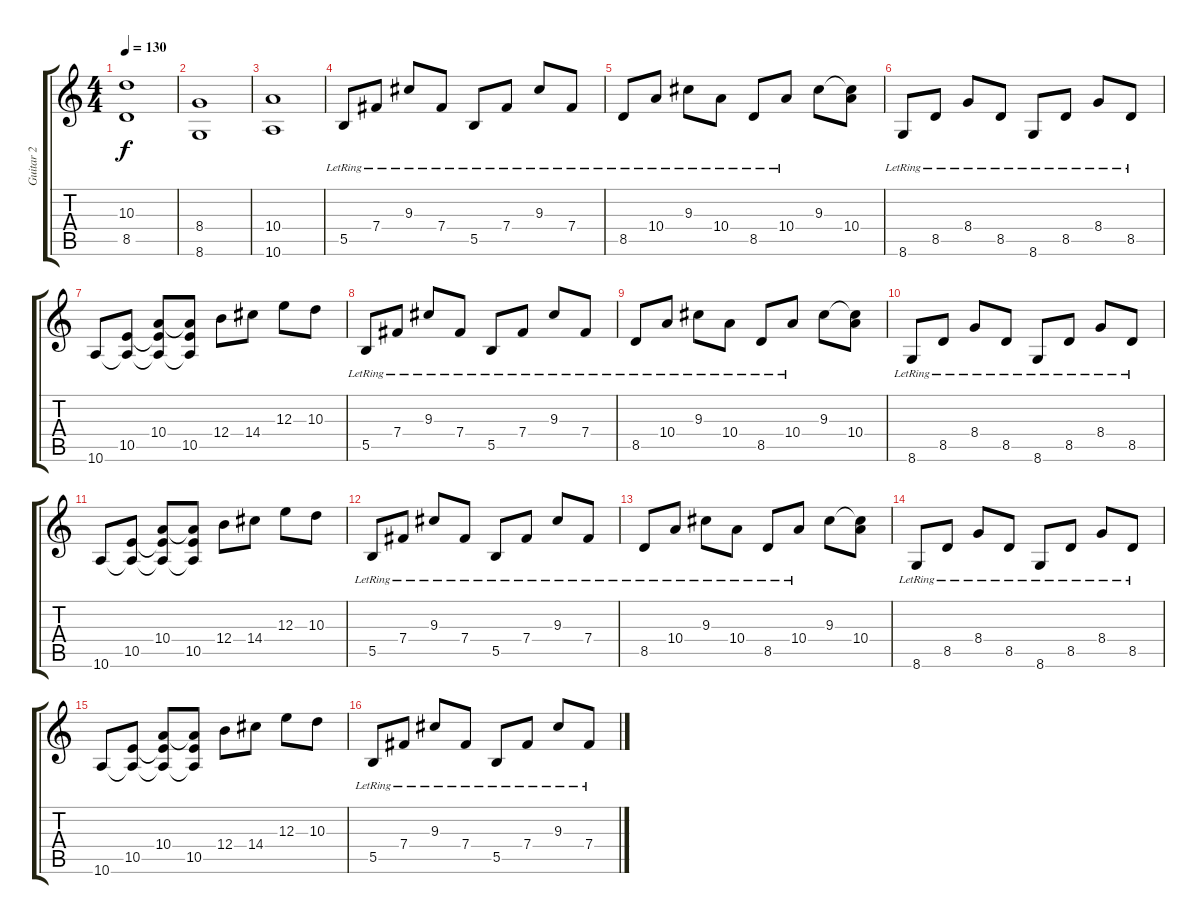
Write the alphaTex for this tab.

\track ("Guitar 2" "Guitar 2") {instrument distortionguitar}
\staff {score tabs}
\tuning (Db4 Ab3 E3 B2 Gb2 B1) {hide}
\ts (4 4)
\tempo 130
\clef g2
\ks c
(10.3 8.5).1{dy f} |
(8.4 8.6).1 |
(10.4 10.6).1 |
5.5{lr}.8 7.4{lr}.8 9.3{lr}.8 7.4{lr}.8 5.5{lr}.8 7.4{lr}.8 9.3{lr}.8 7.4{lr}.8 |
8.5{lr}.8 10.4{lr}.8 9.3{lr}.8 10.4{lr}.8 8.5{lr}.8 10.4{lr}.8 9.3.8 (9.3{t} 10.4).8 |
8.6{lr}.8 8.5{lr}.8 8.4{lr}.8 8.5{lr}.8 8.6{lr}.8 8.5{lr}.8 8.4{lr}.8 8.5{lr}.8 |
10.6.8 (10.5 10.6{t}).8 (10.4 10.5{t} 10.6{t}).8 (10.4{t} 10.5 10.6{t}).8 12.4.8 14.4.8 12.3.8 10.3.8 |
5.5{lr}.8 7.4{lr}.8 9.3{lr}.8 7.4{lr}.8 5.5{lr}.8 7.4{lr}.8 9.3{lr}.8 7.4{lr}.8 |
8.5{lr}.8 10.4{lr}.8 9.3{lr}.8 10.4{lr}.8 8.5{lr}.8 10.4{lr}.8 9.3.8 (9.3{t} 10.4).8 |
8.6{lr}.8 8.5{lr}.8 8.4{lr}.8 8.5{lr}.8 8.6{lr}.8 8.5{lr}.8 8.4{lr}.8 8.5{lr}.8 |
10.6.8 (10.5 10.6{t}).8 (10.4 10.5{t} 10.6{t}).8 (10.4{t} 10.5 10.6{t}).8 12.4.8 14.4.8 12.3.8 10.3.8 |
5.5{lr}.8 7.4{lr}.8 9.3{lr}.8 7.4{lr}.8 5.5{lr}.8 7.4{lr}.8 9.3{lr}.8 7.4{lr}.8 |
8.5{lr}.8 10.4{lr}.8 9.3{lr}.8 10.4{lr}.8 8.5{lr}.8 10.4{lr}.8 9.3.8 (9.3{t} 10.4).8 |
8.6{lr}.8 8.5{lr}.8 8.4{lr}.8 8.5{lr}.8 8.6{lr}.8 8.5{lr}.8 8.4{lr}.8 8.5{lr}.8 |
10.6.8 (10.5 10.6{t}).8 (10.4 10.5{t} 10.6{t}).8 (10.4{t} 10.5 10.6{t}).8 12.4.8 14.4.8 12.3.8 10.3.8 |
5.5{lr}.8 7.4{lr}.8 9.3{lr}.8 7.4{lr}.8 5.5{lr}.8 7.4{lr}.8 9.3{lr}.8 7.4{lr}.8
